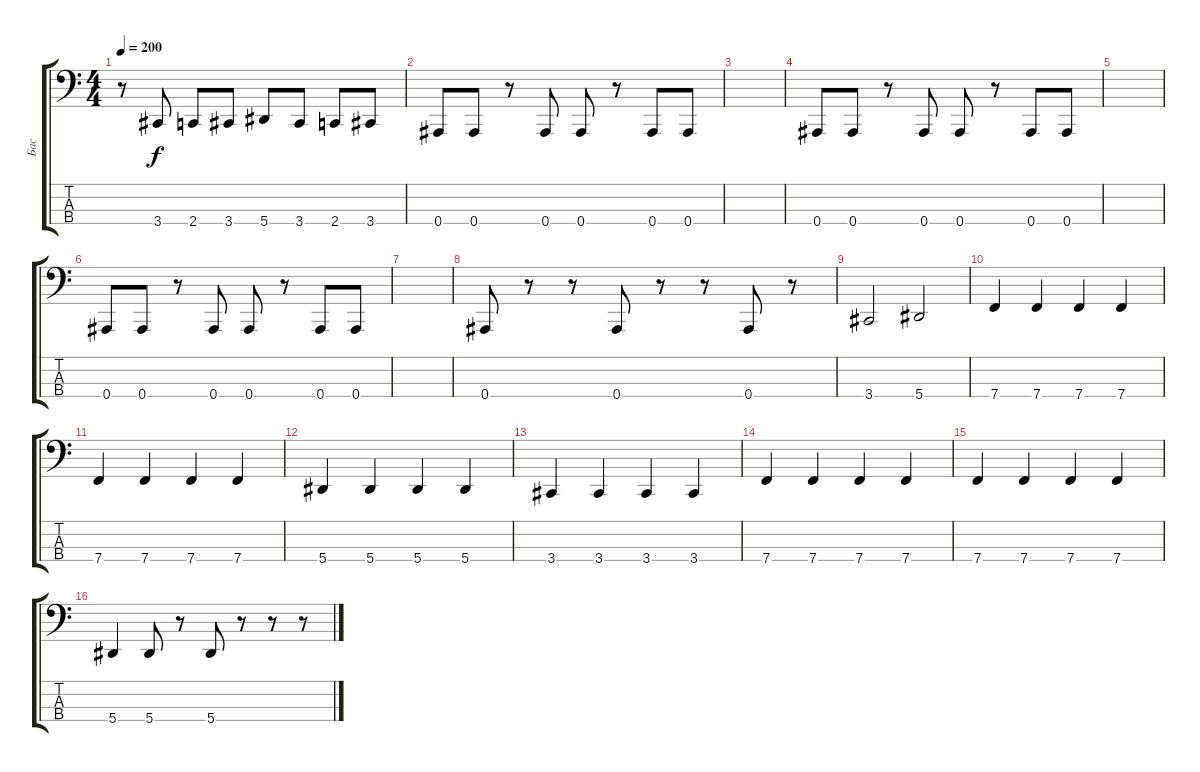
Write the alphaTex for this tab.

\track ("Бас" "Бас") {instrument electricbassfinger}
\staff {score tabs}
\tuning (Eb2 Bb1 F1 Bb0) {hide}
\ts (4 4)
\tempo 200
\clef f4
\ks c
r.8{dy f} 3.4.8 2.4.8 3.4.8 5.4.8 3.4.8 2.4.8 3.4.8 |
0.4.8 0.4.8 r.8 0.4.8 0.4.8 r.8 0.4.8 0.4.8 |
|
0.4.8 0.4.8 r.8 0.4.8 0.4.8 r.8 0.4.8 0.4.8 |
|
0.4.8 0.4.8 r.8 0.4.8 0.4.8 r.8 0.4.8 0.4.8 |
|
0.4.8 r.8 r.8 0.4.8 r.8 r.8 0.4.8 r.8 |
3.4.2 5.4.2 |
7.4.4 7.4.4 7.4.4 7.4.4 |
7.4.4 7.4.4 7.4.4 7.4.4 |
5.4.4 5.4.4 5.4.4 5.4.4 |
3.4.4 3.4.4 3.4.4 3.4.4 |
7.4.4 7.4.4 7.4.4 7.4.4 |
7.4.4 7.4.4 7.4.4 7.4.4 |
5.4.4 5.4.8 r.8 5.4.8 r.8 r.8 r.8
